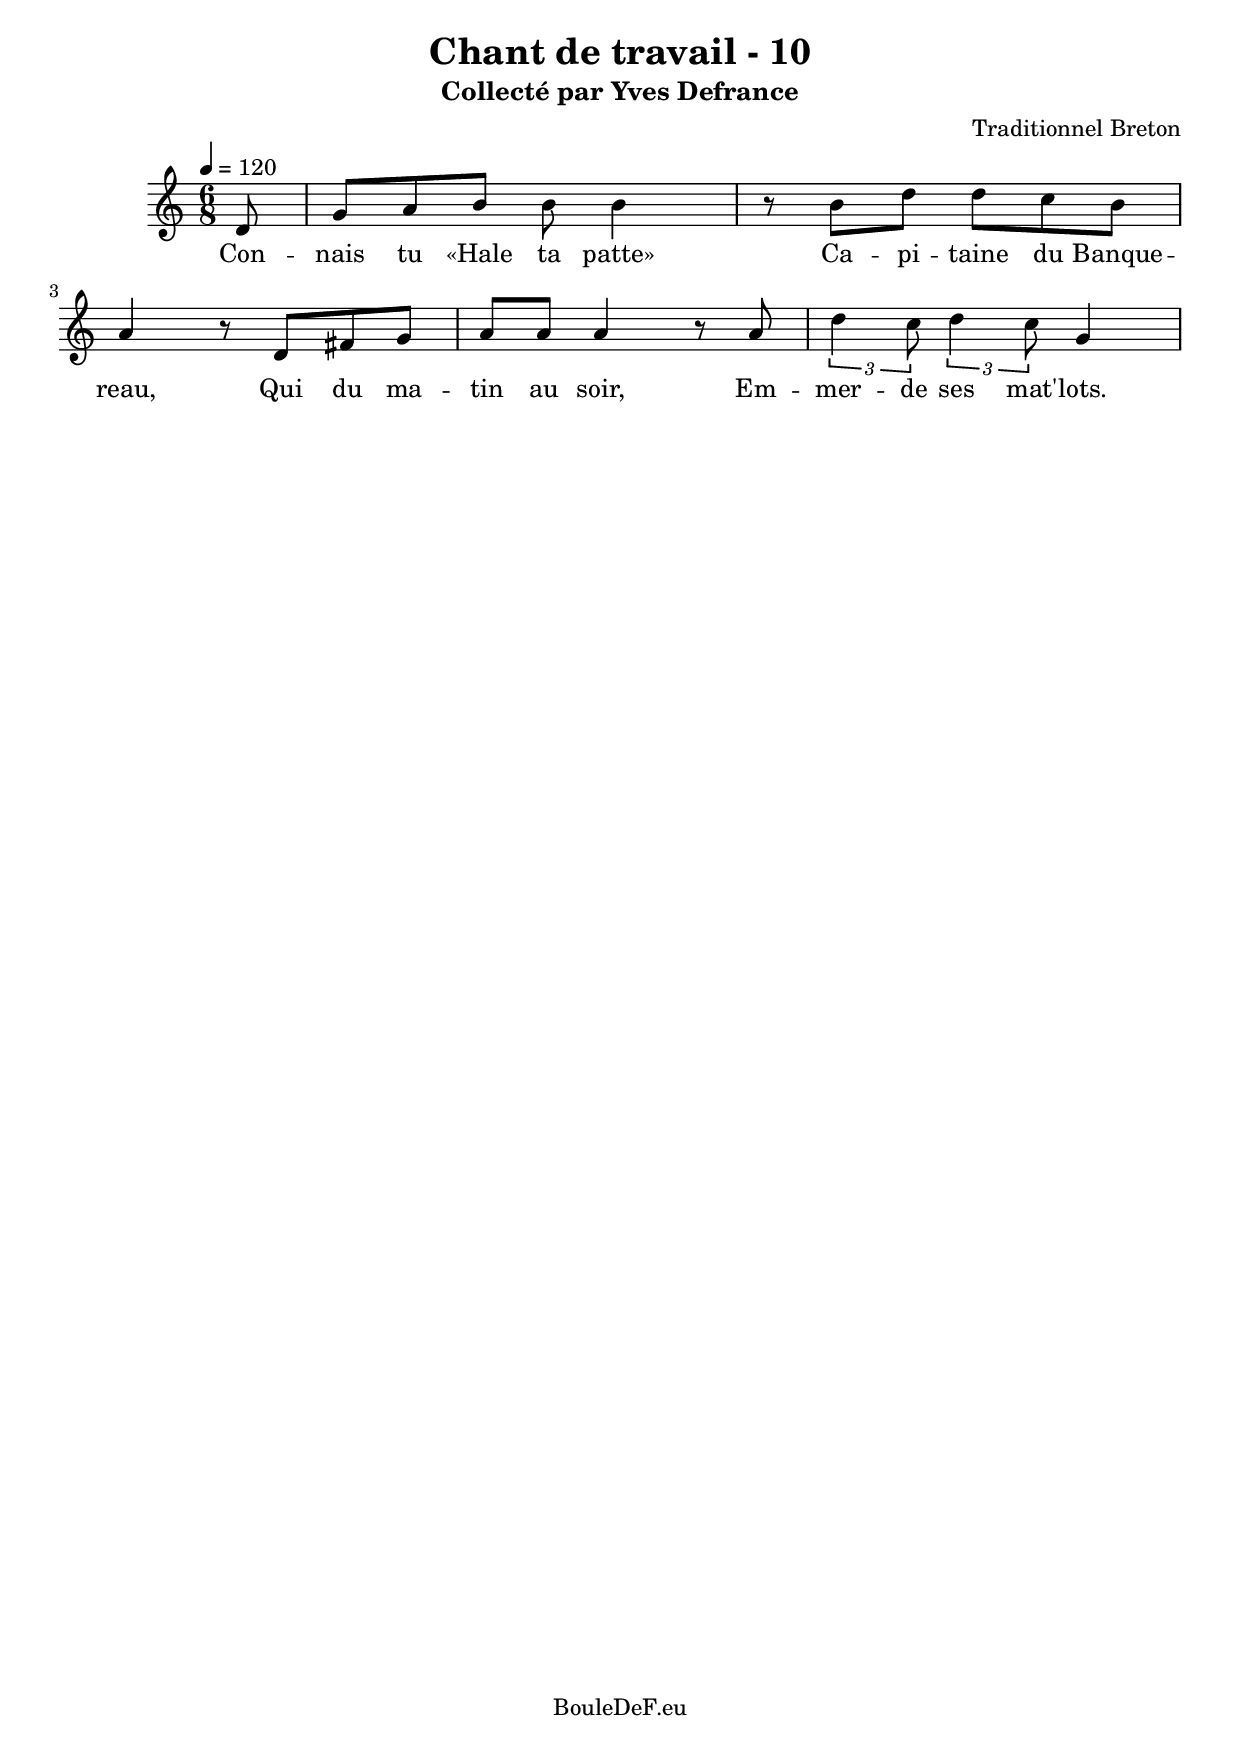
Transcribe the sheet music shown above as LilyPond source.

\version "2.16.0"
\include "italiano.ly"

\header {
	title = "Chant de travail - 10"
	subtitle = "Collecté par Yves Defrance"
	composer = "Traditionnel Breton"
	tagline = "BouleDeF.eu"
}

\score {
	\new Staff \relative sib {
		\clef "treble"
		\time 6/8
		\tempo 4 = 120

		\partial 8 re8
		| sol8 la si si si4
		| r8 si re re do si
		| la4 r8 re, fad sol
		| la la la4 r8 la
		| \times 2/3 { re4 do8 } \times 2/3 { re4 do8 } sol4
	}
	\addlyrics {
		  Con --
		| nais tu «Hale ta patte»
		  Ca -- pi -- taine du Banque --
		| reau, Qui du ma --
		| tin au soir, Em --
		| mer -- de ses mat' -- lots.
	}
	\layout {}
	\midi {}
}

